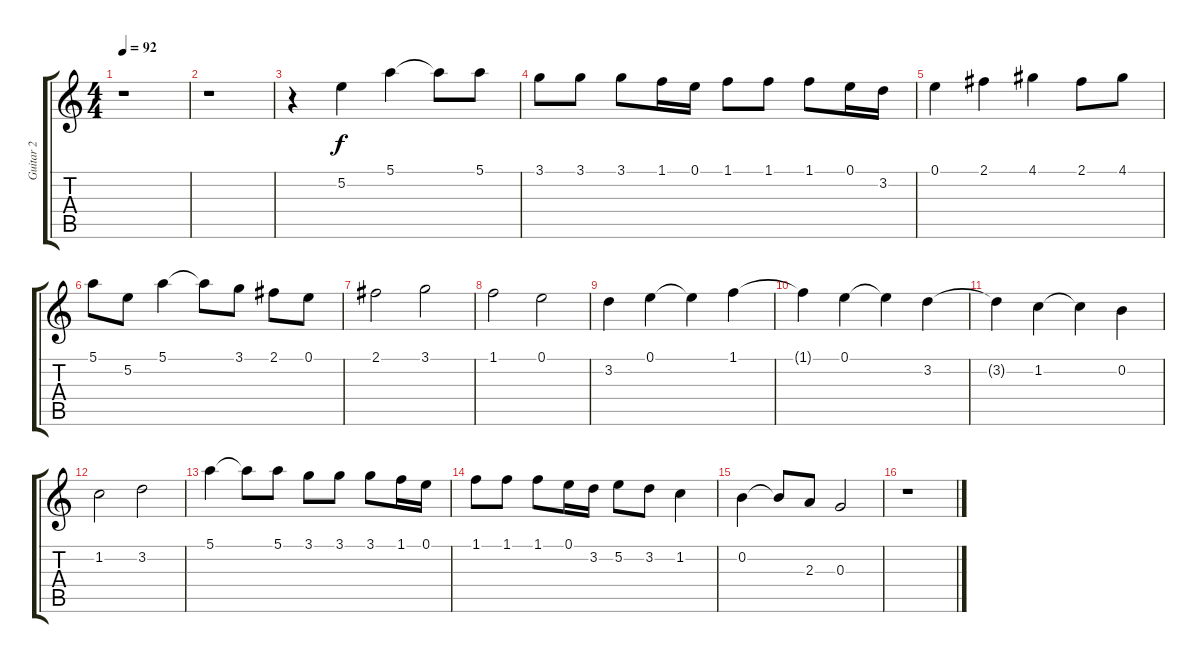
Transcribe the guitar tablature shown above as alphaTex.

\track ("Guitar 2" "Guitar 2") {instrument distortionguitar}
\staff {score tabs}
\tuning (E4 B3 G3 D3 A2 E2) {hide}
\ts (4 4)
\tempo 92
\clef g2
\ks c
r.1{dy f instrument distortionguitar} |
r.1 |
r.4 5.2.4 5.1.4 5.1{t}.8 5.1.8 |
3.1.8 3.1.8 3.1.8 1.1.16 0.1.16 1.1.8 1.1.8 1.1.8 0.1.16 3.2.16 |
0.1.4 2.1.4 4.1.4 2.1.8 4.1.8 |
5.1.8 5.2.8 5.1.4 5.1{t}.8 3.1.8 2.1.8 0.1.8 |
2.1.2 3.1.2 |
1.1.2 0.1.2 |
3.2.4 0.1.4 0.1{t}.4 1.1.4 |
1.1{t}.4 0.1.4 0.1{t}.4 3.2.4 |
3.2{t}.4 1.2.4 1.2{t}.4 0.2.4 |
1.2.2 3.2.2 |
5.1.4 5.1{t}.8 5.1.8 3.1.8 3.1.8 3.1.8 1.1.16 0.1.16 |
1.1.8 1.1.8 1.1.8 0.1.16 3.2.16 5.2.8 3.2.8 1.2.4 |
0.2.4 0.2{t}.8 2.3.8 0.3.2 |
r.1
